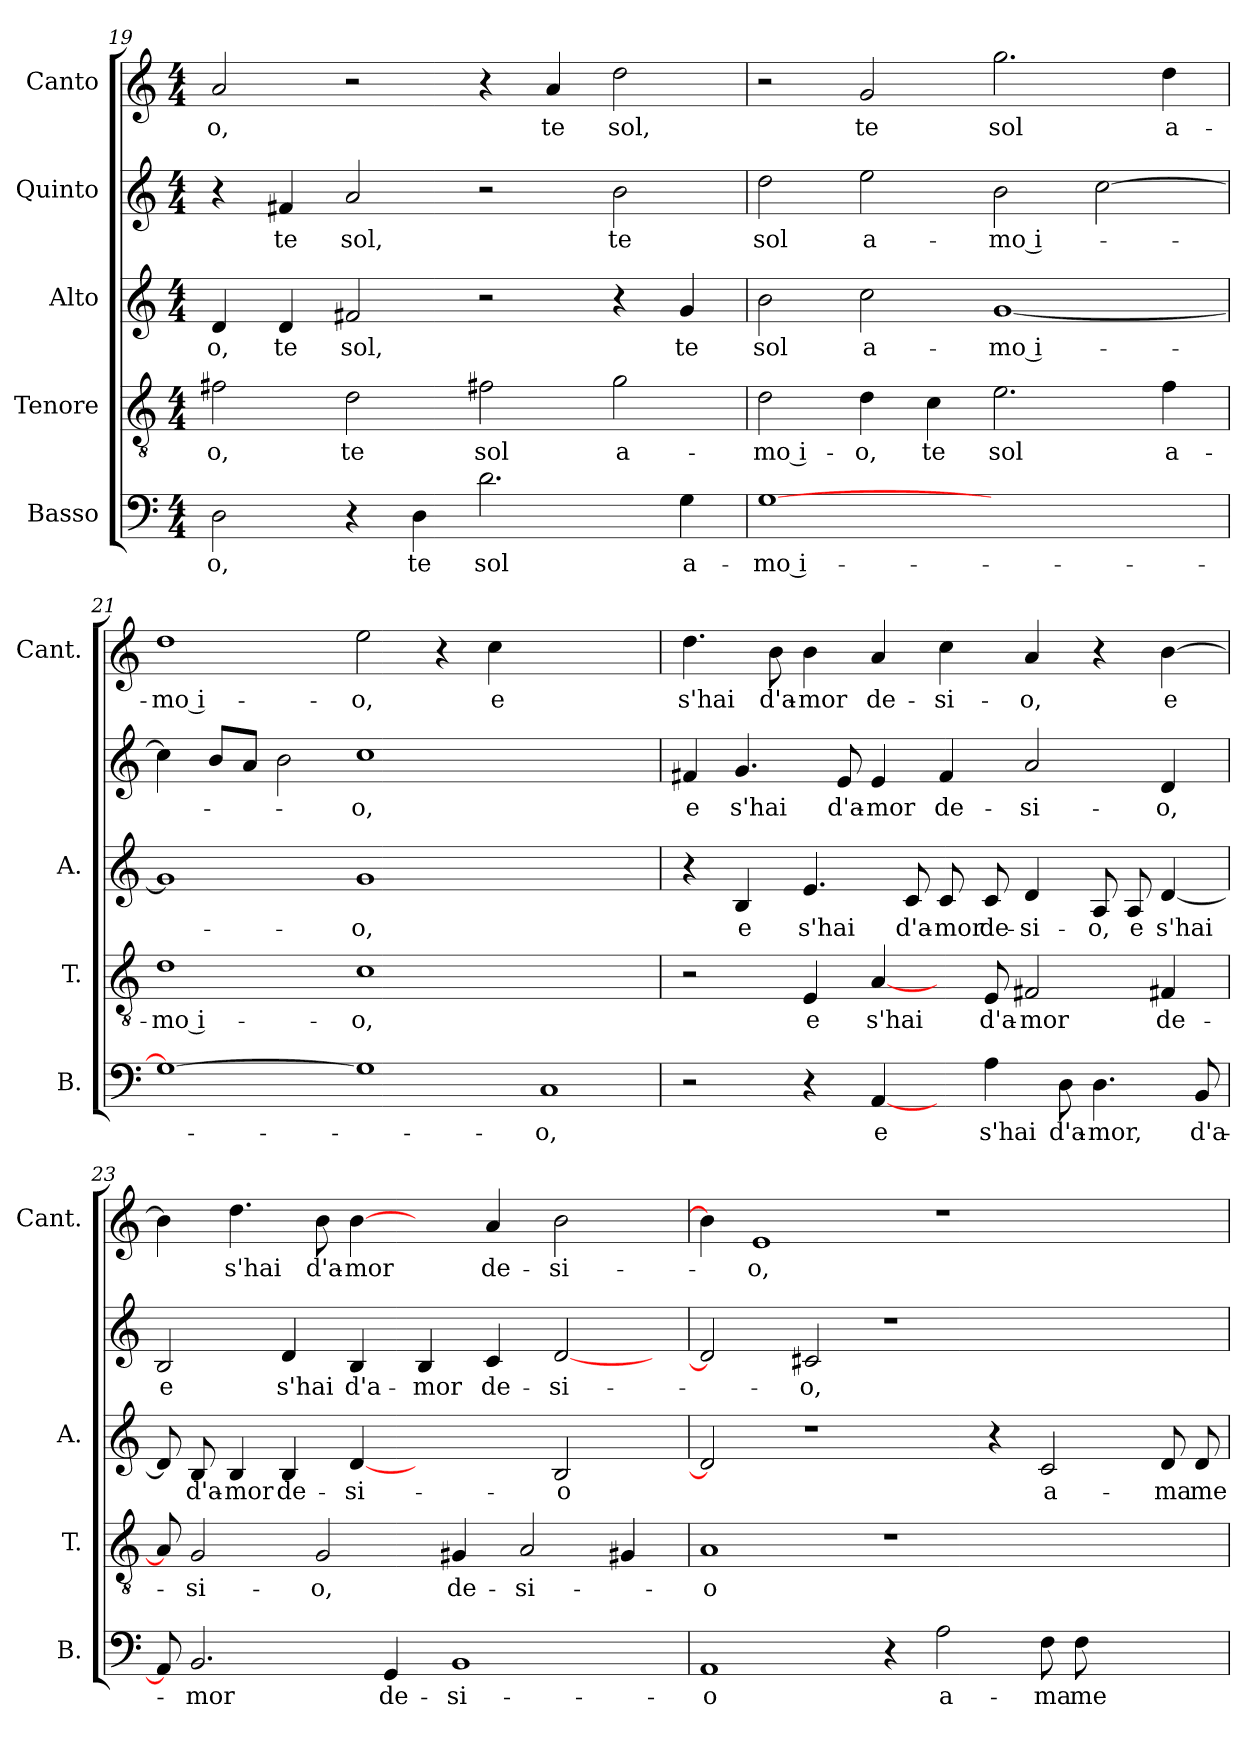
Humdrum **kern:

**kern	**text	**kern	**text	**kern	**text	**kern	**text	**kern	**text
*part5	*part5	*part4	*part4	*part3	*part3	*part2	*part2	*part1	*part1
*staff5	*staff5	*staff4	*staff4	*staff3	*staff3	*staff2	*staff2	*staff1	*staff1
*I"Basso	*	*I"Tenore	*	*I"Alto	*	*I"Quinto	*	*I"Canto	*
*I'B.	*	*I'T.	*	*I'A.	*	*	*	*I'Cant.	*
*clefF4	*	*clefGv2	*	*clefG2	*	*clefG2	*	*clefG2	*
*k[]	*	*k[]	*	*k[]	*	*k[]	*	*k[]	*
*C:	*	*C:	*	*C:	*	*C:	*	*C:	*
*M4/4	*	*M4/4	*	*M4/4	*	*M4/4	*	*M4/4	*
=19	=19	=19	=19	=19	=19	=19	=19	=19	=19
2D\	-o,	2f#X\	-o,	4d/	-o,	4r	.	2a/	-o,
.	.	.	.	4d/	te	4f#X/	te	.	.
4r	.	2d\	te	2f#X/	sol,	2a/	sol,	2r	.
4D\	te	.	.	.	.	.	.	.	.
2.d\	sol	2f#X\	sol	2r	.	2r	.	4r	.
.	.	.	.	.	.	.	.	4a/	te
.	.	2g\	a-	4r	.	2b\	te	2dd\	sol,
4G\	a-	.	.	4g/	te	.	.	.	.
=20	=20	=20	=20	=20	=20	=20	=20	=20	=20
[1G\	-mo i-	2d\	-mo i-	2b\	sol	2dd\	sol	2r	.
.	.	4d\	-o,	2cc\	a-	2ee\	a-	2g/	te
.	.	4c\	te	.	.	.	.	.	.
1ryy	.	2.e\	sol	[1g/	-mo i-	2b\	-mo i-	2.gg\	sol
.	.	.	.	.	.	[2cc\	.	.	.
.	.	4f\	a-	.	.	.	.	4dd\	a-
=21	=21	=21	=21	=21	=21	=21	=21	=21	=21
1G\_	.	1d\	-mo i-	1g/]	.	4cc\]	.	1dd\	-mo i-
.	.	.	.	.	.	8b/L	.	.	.
.	.	.	.	.	.	8a/J	.	.	.
.	.	.	.	.	.	2b\	.	.	.
1G\]	.	1c\	-o,	1g/	-o,	1cc\	-o,	2ee\	-o,
.	.	.	.	.	.	.	.	4r	.
.	.	.	.	.	.	.	.	4cc\	e
1C/	-o,	1ryy	.	1ryy	.	1ryy	.	1ryy	.
=22	=22	=22	=22	=22	=22	=22	=22	=22	=22
2r	.	2r	.	4r	.	4f#X/	e	4.dd\	s'hai
.	.	.	.	4B/	e	4.g/	s'hai	.	.
.	.	.	.	.	.	.	.	8b\	d'a-
4r	.	4E/	e	4.e/	s'hai	.	.	4b\	-mor
.	.	.	.	.	.	8e/	d'a-	.	.
[4AA/	e	[4A/	s'hai	.	.	4e/	-mor	4a/	de-
.	.	.	.	8c/	d'a-	.	.	.	.
8ryy	.	8ryy	.	8c/	-mor	4f#/	de-	4cc\	-si-
4A\	s'hai	8E/	d'a-	8c/	de-	.	.	.	.
.	.	2F#X/	-mor	4d/	-si-	2a/	-si-	4a/	-o,
8D\	d'a-	.	.	.	.	.	.	.	.
4.D\	-mor,	.	.	8A/	-o,	.	.	4r	.
.	.	.	.	8A/	e	.	.	.	.
.	.	4F#X/	de-	[4d/	s'hai	4d/	-o,	[4b\	e
8BB/	d'a-	.	.	.	.	.	.	.	.
=23	=23	=23	=23	=23	=23	=23	=23	=23	=23
8AA/]	.	8A/]	.	8d/]	.	2B/	e	4b\]	.
2.BB/	-mor	2G/	-si-	8B/	d'a-	.	.	.	.
.	.	.	.	4B/	-mor	.	.	4.dd\	s'hai
.	.	.	.	4B/	de-	4d/	s'hai	.	.
.	.	2G/	-o,	.	.	.	.	8b\	d'a-
.	.	.	.	[4d/	-si-	4B/	d'a-	[4b\	-mor
4GG/	de-	.	.	.	.	.	.	.	.
.	.	.	.	2ryy	.	4B/	-mor	4ryy	.
1BB/	-si-	4G#X/	de-	.	.	.	.	.	.
.	.	.	.	.	.	4c/	de-	4a/	de-
.	.	2A/	-si-	.	.	.	.	.	.
.	.	.	.	2B/	-o	[2d/	-si-	2b\	-si-
.	.	4G#X/	.	.	.	.	.	.	.
.	.	.	.	8ryy	.	8ryy	.	8ryy	.
=24	=24	=24	=24	=24	=24	=24	=24	=24	=24
1AA/	-o	1A/	-o	2d/]	.	2d/]	.	4b\]	.
.	.	.	.	.	.	.	.	1e/	-o,
.	.	.	.	1r	.	2c#X/	-o,	.	.
4r	.	1r	.	.	.	1r	.	.	.
2A\	a-	.	.	.	.	.	.	1r	.
.	.	.	.	4r	.	.	.	.	.
8F\	-ma	.	.	2c/	a-	.	.	.	.
8F\	me	.	.	.	.	.	.	.	.
2ryy	.	2ryy	.	.	.	2ryy	.	.	.
.	.	.	.	8d/	-ma	.	.	4ryy	.
.	.	.	.	8d/	me	.	.	.	.
=	=	=	=	=	=	=	=	=	=
*-	*-	*-	*-	*-	*-	*-	*-	*-	*-
